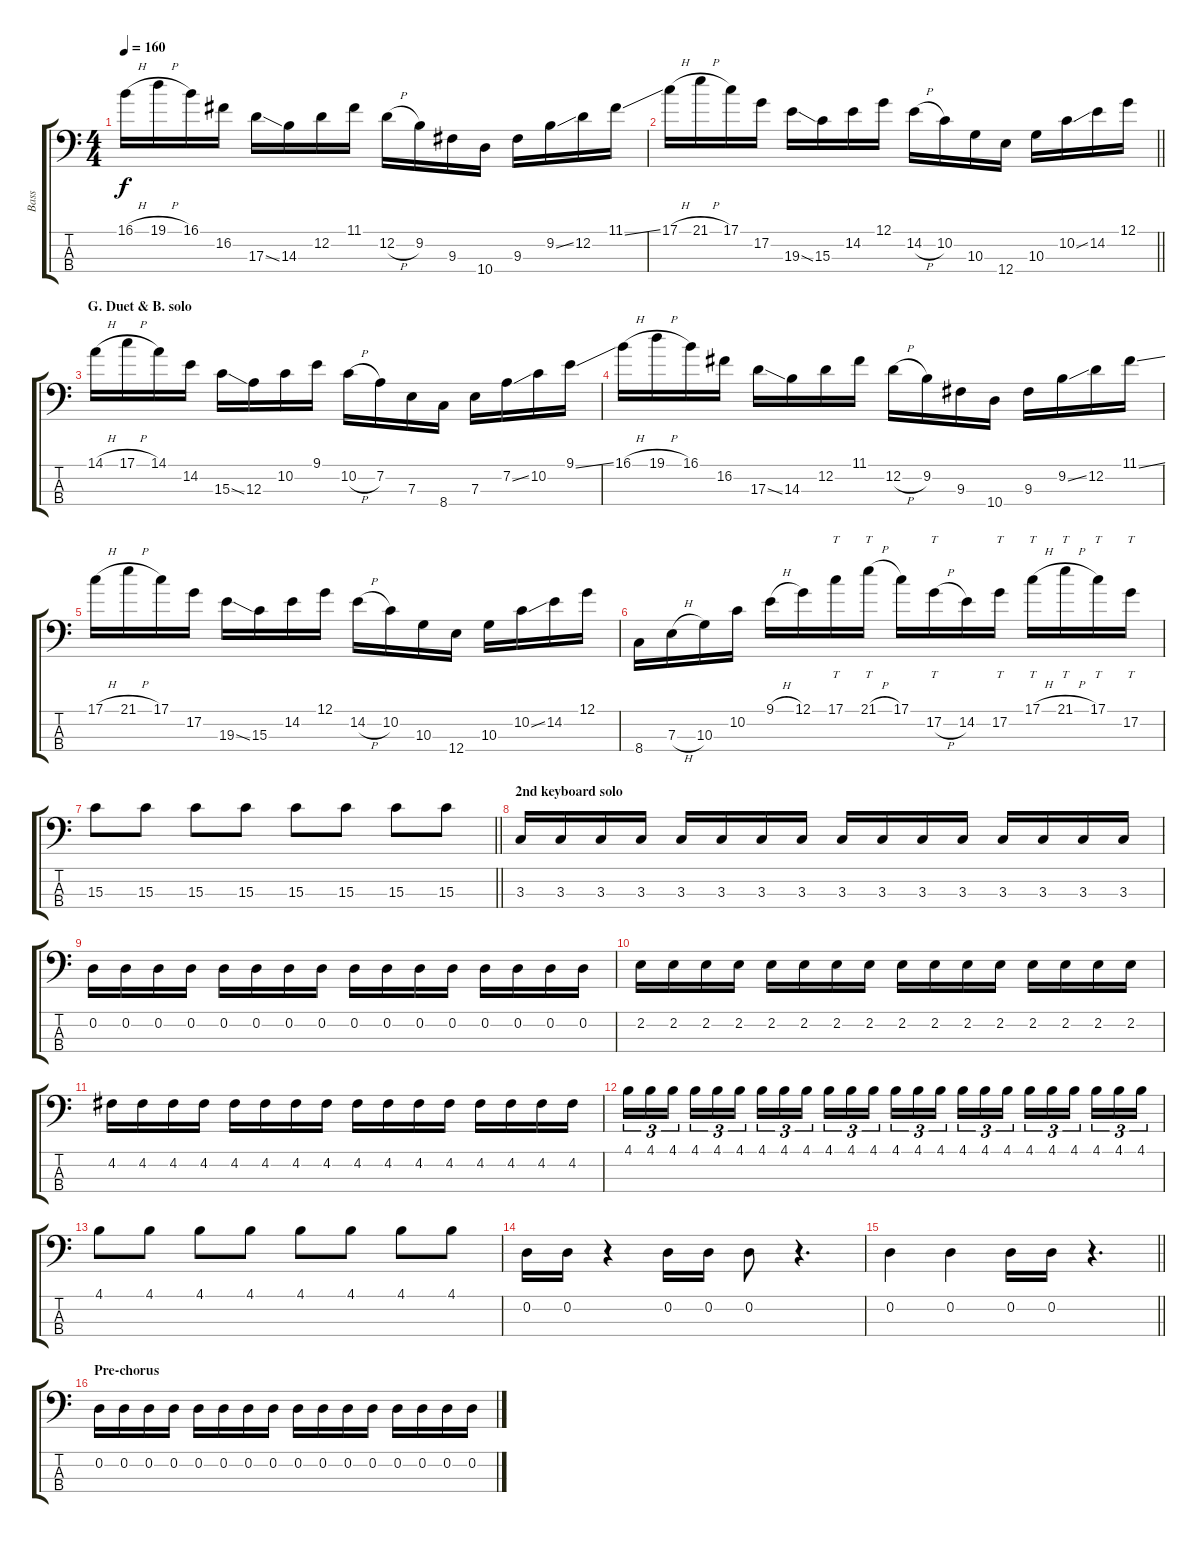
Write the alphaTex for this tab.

\track ("Bass" "Bass") {instrument electricbassfinger}
\staff {score tabs}
\tuning (G2 D2 A1 E1) {hide}
\ts (4 4)
\tempo 160
\clef f4
\ks c
16.1{h}.16{dy f} 19.1{h}.16 16.1.16 16.2.16 17.3{ss}.16 14.3.16 12.2.16 11.1.16 12.2{h}.16 9.2.16 9.3.16 10.4.16 9.3.16 9.2{ss}.16 12.2.16 11.1{ss}.16 |
\barLineRight lightlight
17.1{h}.16 21.1{h}.16 17.1.16 17.2.16 19.3{ss}.16 15.3.16 14.2.16 12.1.16 14.2{h}.16 10.2.16 10.3.16 12.4.16 10.3.16 10.2{ss}.16 14.2.16 12.1.16 |
\section ("" "G. Duet & B. solo")
14.1{h}.16 17.1{h}.16 14.1.16 14.2.16 15.3{ss}.16 12.3.16 10.2.16 9.1.16 10.2{h}.16 7.2.16 7.3.16 8.4.16 7.3.16 7.2{ss}.16 10.2.16 9.1{ss}.16 |
16.1{h}.16 19.1{h}.16 16.1.16 16.2.16 17.3{ss}.16 14.3.16 12.2.16 11.1.16 12.2{h}.16 9.2.16 9.3.16 10.4.16 9.3.16 9.2{ss}.16 12.2.16 11.1{ss}.16 |
17.1{h}.16 21.1{h}.16 17.1.16 17.2.16 19.3{ss}.16 15.3.16 14.2.16 12.1.16 14.2{h}.16 10.2.16 10.3.16 12.4.16 10.3.16 10.2{ss}.16 14.2.16 12.1.16 |
8.4.16 7.3{h}.16 10.3.16 10.2.16 9.1{h}.16 12.1.16 17.1.16{tt} 21.1{h}.16{tt} 17.1.16 17.2{h}.16{tt} 14.2.16 17.2.16{tt} 17.1{h}.16{tt} 21.1{h}.16{tt} 17.1.16{tt} 17.2.16{tt} |
\barLineRight lightlight
15.3.8 15.3.8 15.3.8 15.3.8 15.3.8 15.3.8 15.3.8 15.3.8 |
\section ("" "2nd keyboard solo")
3.3.16 3.3.16 3.3.16 3.3.16 3.3.16 3.3.16 3.3.16 3.3.16 3.3.16 3.3.16 3.3.16 3.3.16 3.3.16 3.3.16 3.3.16 3.3.16 |
0.2.16 0.2.16 0.2.16 0.2.16 0.2.16 0.2.16 0.2.16 0.2.16 0.2.16 0.2.16 0.2.16 0.2.16 0.2.16 0.2.16 0.2.16 0.2.16 |
2.2.16 2.2.16 2.2.16 2.2.16 2.2.16 2.2.16 2.2.16 2.2.16 2.2.16 2.2.16 2.2.16 2.2.16 2.2.16 2.2.16 2.2.16 2.2.16 |
4.2.16 4.2.16 4.2.16 4.2.16 4.2.16 4.2.16 4.2.16 4.2.16 4.2.16 4.2.16 4.2.16 4.2.16 4.2.16 4.2.16 4.2.16 4.2.16 |
4.1.16{tu (3 2)} 4.1.16{tu (3 2)} 4.1.16{tu (3 2)} 4.1.16{tu (3 2)} 4.1.16{tu (3 2)} 4.1.16{tu (3 2)} 4.1.16{tu (3 2)} 4.1.16{tu (3 2)} 4.1.16{tu (3 2)} 4.1.16{tu (3 2)} 4.1.16{tu (3 2)} 4.1.16{tu (3 2)} 4.1.16{tu (3 2)} 4.1.16{tu (3 2)} 4.1.16{tu (3 2)} 4.1.16{tu (3 2)} 4.1.16{tu (3 2)} 4.1.16{tu (3 2)} 4.1.16{tu (3 2)} 4.1.16{tu (3 2)} 4.1.16{tu (3 2)} 4.1.16{tu (3 2)} 4.1.16{tu (3 2)} 4.1.16{tu (3 2)} |
4.1.8 4.1.8 4.1.8 4.1.8 4.1.8 4.1.8 4.1.8 4.1.8 |
0.2.16 0.2.16 r.4 0.2.16 0.2.16 0.2.8 r.4{d} |
\barLineRight lightlight
0.2.4 0.2.4 0.2.16 0.2.16 r.4{d} |
\section ("" "Pre-chorus")
0.2.16 0.2.16 0.2.16 0.2.16 0.2.16 0.2.16 0.2.16 0.2.16 0.2.16 0.2.16 0.2.16 0.2.16 0.2.16 0.2.16 0.2.16 0.2.16
